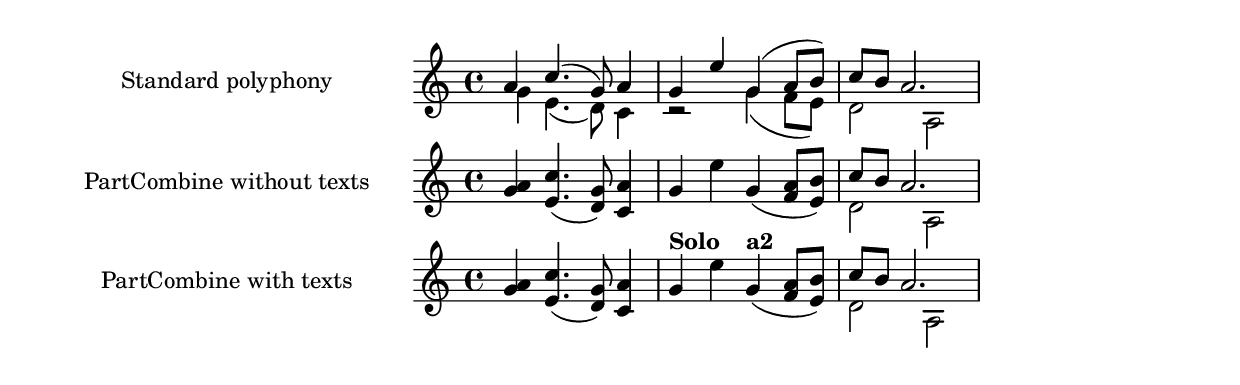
%% Do not edit this file; it is auto-generated from LSR http://lsr.dsi.unimi.it
%% This file is in the public domain.
\version "2.11.51"

\header {
  lsrtags = "simultaneous-notes, text"

  texidoc = "
The part combiner tool ( @code{\\partcombine} command ) allows the
combination of several different parts on the same staff.  Text
directions such as \"solo\" or \"a2\" are added by default; to remove
them, simply set the property @code{printPartCombineTexts} to
\"false\". For vocal scores (hymns), there is no need to add
\"solo\"/\"a2\" texts, so they should be switched off.  However, it
might be better not to use it if there are any solos, as they won't be
indicated.  In such cases, standard polyphonic notation may be
preferable.

This snippet presents the three ways two parts can be printed on a same
staff: standard polyphony, @code{\\partcombine} without texts, and
@code{\\partcombine} with texts.




"
  doctitle = "Combining two parts on the same staff"
} % begin verbatim
musicUp = \relative c'' {
  \time 4/4
  a4 c4.( g8) a4 |
  g4 e' g,( a8 b) |
  c b a2.
}

musicDown = \relative c'' {
  g4 e4.( d8) c4 |
  r2 g'4( f8 e) |
  d2 \stemDown a
}

\score {
  <<
    <<
    \new Staff {
      \set Staff.instrumentName = "Standard polyphony  "
      << \musicUp \\ \musicDown >>
    }
    \new Staff \with { printPartCombineTexts = ##f } {
      \set Staff.instrumentName = "PartCombine without texts  "
      \partcombine \musicUp \musicDown
    }
    \new Staff {
      \set Staff.instrumentName = "PartCombine with texts  "
      \partcombine \musicUp \musicDown
    }
    >>
  >>
  \layout {
    indent = 6.0\cm
    \context {
      \Score
      \override SystemStartBar #'collapse-height = #30
    }
  }
}
